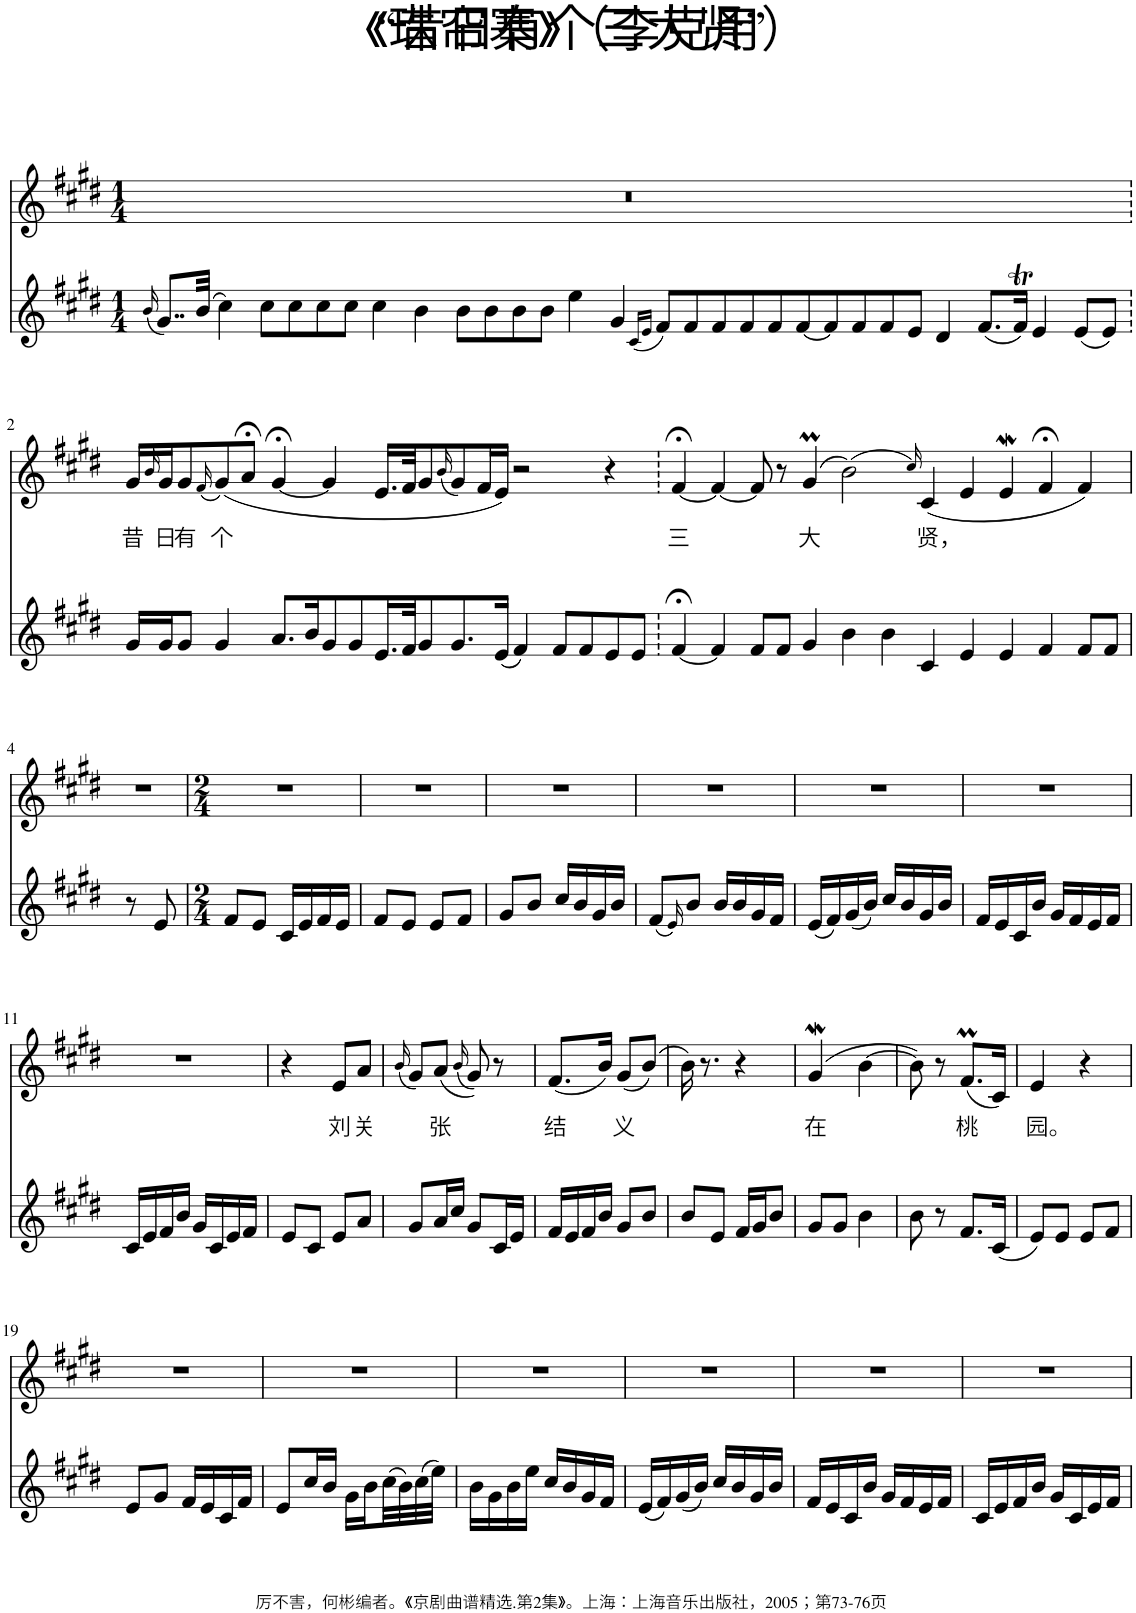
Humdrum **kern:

**kern	**kern	**text
*part2	*part1	*part1
*staff2	*staff1	*staff1
*I"Piano	*I"Piano	*
*I'Pno	*I'Pno	*
*clefG2	*clefG2	*
*k[f#c#g#d#]	*k[f#c#g#d#]	*
*M1/4	*M1/4	*
=1	=1	=1
(16qb/	.	.
8..g#/L)	4r	.
(32b/Jkk	.	.
4cc#\)	00ryy	.
8cc#\L	.	.
8cc#\	.	.
8cc#\	.	.
8cc#\J	.	.
4cc#\	.	.
4b\	.	.
8b\L	.	.
8b\	.	.
8b\	.	.
8b\J	.	.
4ee\	.	.
4g#/	.	.
(16qc#/LL	.	.
16qe/JJ	.	.
8f#/L)	.	.
8f#/	.	.
8f#/	.	.
8f#/	.	.
8f#/	.	.
[8f#/	.	.
8f#/]	.	.
8f#/	.	.
8f#/	.	.
8e/J	.	.
4d#/	.	.
(8.f#/L	.	.
16f#T/Jk)	.	.
4e/	2ryy	.
(8e/L	.	.
8e/J)	.	.
!!LO:LB:g=z
=2	=2	=2
!	!	!LO:LY:b
16g#/LL	16g#/LL	昔
.	16qb/	.
!	!	!LO:LY:b
16g#/J	16g#/J	日
!	!	!LO:LY:b
8g#/J	8g#/	有
.	(16qf#/	.
!	!	!LO:LY:b
4g#/	(8g#/)	个
.	8a;</J	.
8.a/L	[4g#;</	.
16b/K	.	.
8g#/	4g#/]	.
8g#/	.	.
16.e/L	16.e/LL	.
32f#/JK	32f#/JK	.
8g#/	8g#/	.
.	(16qb/	.
8.g#/	8g#/)	.
.	16f#/L	.
(16e/Jk	16e/JJ)	.
4f#/)	2r	.
8f#/L	.	.
8f#/	.	.
8e/	4r	.
8e/J	.	.
=3	=3	=3
!	!	!LO:LY:b
[4f#;</	[4f#;</	三
4f#/]	4f#/_	.
8f#/L	8f#/]	.
8f#/J	8r	.
!	!	!LO:LY:b
4g#/	(4g#m/	大
4b\	(2b\)	.
4b\	.	.
.	16qcc#/)	.
!	!	!LO:LY:b
4c#/	(4c#/	贤，
4e/	4e/	.
4e/	4ew/	.
4f#/	4f#;</	.
8f#/L	4f#/)	.
8f#/J	.	.
!!LO:LB:g=z
=4	=4	=4
8r	4r	.
8e/	.	.
=5	=5	=5
*M2/4	*M2/4	*
8f#/L	2r	.
8e/J	.	.
16c#/LL	.	.
16e/	.	.
16f#/	.	.
16e/JJ	.	.
=6	=6	=6
8f#/L	2r	.
8e/J	.	.
8e/L	.	.
8f#/J	.	.
=7	=7	=7
8g#/L	2r	.
8b/J	.	.
16cc#/LL	.	.
16b/	.	.
16g#/	.	.
16b/JJ	.	.
=8	=8	=8
(8f#/L	2r	.
16qe/)	.	.
8b/J	.	.
16b/LL	.	.
16b/	.	.
16g#/	.	.
16f#/JJ	.	.
=9	=9	=9
(16e/LL	2r	.
16f#/)	.	.
(16g#/	.	.
16b/JJ)	.	.
16cc#/LL	.	.
16b/	.	.
16g#/	.	.
16b/JJ	.	.
=10	=10	=10
16f#/LL	2r	.
16e/	.	.
16c#/	.	.
16b/JJ	.	.
16g#/LL	.	.
16f#/	.	.
16e/	.	.
16f#/JJ	.	.
!!LO:LB:g=z
=11	=11	=11
16c#/LL	2r	.
16e/	.	.
16f#/	.	.
16b/JJ	.	.
16g#/LL	.	.
16c#/	.	.
16e/	.	.
16f#/JJ	.	.
=12	=12	=12
8e/L	4r	.
8c#/J	.	.
!	!	!LO:LY:b
8e/L	8e/L	刘
!	!	!LO:LY:b
8a/J	8a/J	关
=13	=13	=13
.	(16qb/	.
8g#/L	8g#/L)	.
!	!	!LO:LY:b
16a/L	(8a/J	张
16cc#/JJ	.	.
.	(16qb/	.
8g#/L	8g#/))	.
16c#/L	8r	.
16e/JJ	.	.
=14	=14	=14
!	!	!LO:LY:b
16f#/LL	(8.f#/L	结
16e/	.	.
16f#/	.	.
16b/JJ	16b/Jk)	.
!	!	!LO:LY:b
8g#/L	(8g#/L	义
8b/J	(8b/J)	.
=15	=15	=15
8b/L	16b\)	.
.	8.r	.
8e/J	.	.
16f#/LL	4r	.
16g#/J	.	.
8b/J	.	.
=16	=16	=16
!	!	!LO:LY:b
8g#/L	(4g#W/	在
8g#/J	.	.
4b\	[4b\	.
=17	=17	=17
8b\	8b\])	.
8r	8r	.
!	!	!LO:LY:b
8.f#/L	(8.f#M/L	桃
(16c#/Jk	16c#/Jk)	.
=18	=18	=18
!	!	!LO:LY:b
8e/L)	4e/	园。
8e/J	.	.
8e/L	4r	.
8f#/J	.	.
!!LO:LB:g=z
=19	=19	=19
8e/L	2r	.
8g#/J	.	.
16f#/LL	.	.
16e/	.	.
16c#/	.	.
16f#/JJ	.	.
=20	=20	=20
8e/L	2r	.
16cc#/L	.	.
16b/JJ	.	.
16g#\LL	.	.
16b\	.	.
(32cc#\L	.	.
32b\)	.	.
(32cc#\	.	.
32ee\JJJ)	.	.
=21	=21	=21
16b\LL	2r	.
16g#\	.	.
16b\	.	.
16ee\JJ	.	.
16cc#/LL	.	.
16b/	.	.
16g#/	.	.
16f#/JJ	.	.
=22	=22	=22
(16e/LL	2r	.
16f#/)	.	.
(16g#/	.	.
16b/JJ)	.	.
16cc#/LL	.	.
16b/	.	.
16g#/	.	.
16b/JJ	.	.
=23	=23	=23
16f#/LL	2r	.
16e/	.	.
16c#/	.	.
16b/JJ	.	.
16g#/LL	.	.
16f#/	.	.
16e/	.	.
16f#/JJ	.	.
=24	=24	=24
16c#/LL	2r	.
16e/	.	.
16f#/	.	.
16b/JJ	.	.
16g#/LL	.	.
16c#/	.	.
16e/	.	.
16f#/JJ	.	.
=	=	=
*-	*-	*-
